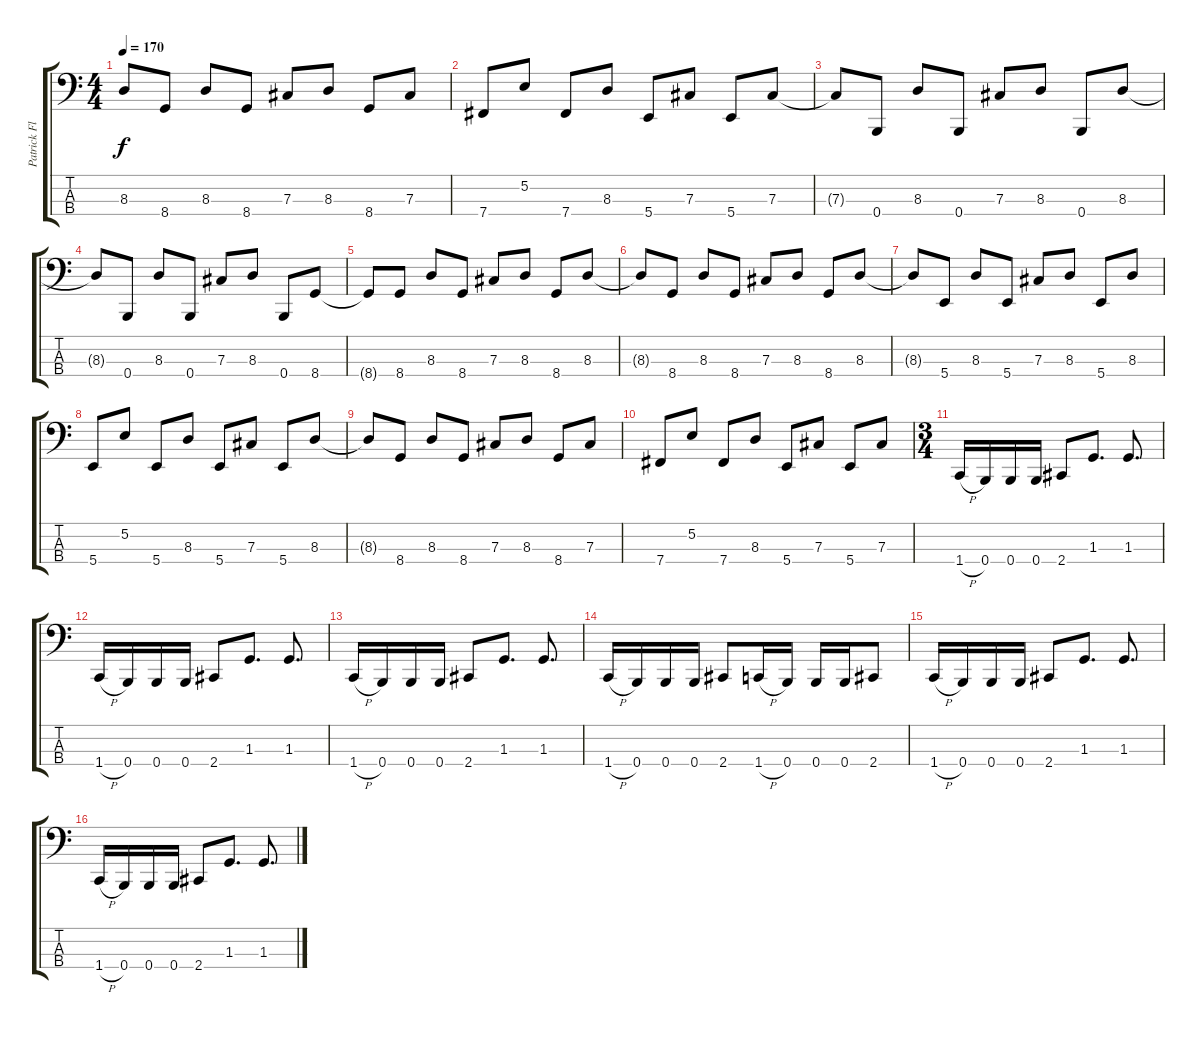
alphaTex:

\track ("Patrick Flaherty" "Patrick Fl") {instrument electricbasspick}
\staff {score tabs}
\tuning (E2 B1 Gb1 B0) {hide}
\ts (4 4)
\tempo 170
\clef f4
\ks c
8.3{t}.8{dy f} 8.4.8 8.3.8 8.4.8 7.3.8 8.3.8 8.4.8 7.3.8 |
7.4.8 5.2.8 7.4.8 8.3.8 5.4.8 7.3.8 5.4.8 7.3.8 |
7.3{t}.8 0.4.8 8.3.8 0.4.8 7.3.8 8.3.8 0.4.8 8.3.8 |
8.3{t}.8 0.4.8 8.3.8 0.4.8 7.3.8 8.3.8 0.4.8 8.4.8 |
8.4{t}.8 8.4.8 8.3.8 8.4.8 7.3.8 8.3.8 8.4.8 8.3.8 |
8.3{t}.8 8.4.8 8.3.8 8.4.8 7.3.8 8.3.8 8.4.8 8.3.8 |
8.3{t}.8 5.4.8 8.3.8 5.4.8 7.3.8 8.3.8 5.4.8 8.3.8 |
5.4.8 5.2.8 5.4.8 8.3.8 5.4.8 7.3.8 5.4.8 8.3.8 |
8.3{t}.8 8.4.8 8.3.8 8.4.8 7.3.8 8.3.8 8.4.8 7.3.8 |
7.4.8 5.2.8 7.4.8 8.3.8 5.4.8 7.3.8 5.4.8 7.3.8 |
\ts (3 4)
1.4{h}.16 0.4.16 0.4.16 0.4.16 2.4.8 1.3.8{d} 1.3.8{d} |
1.4{h}.16 0.4.16 0.4.16 0.4.16 2.4.8 1.3.8{d} 1.3.8{d} |
1.4{h}.16 0.4.16 0.4.16 0.4.16 2.4.8 1.3.8{d} 1.3.8{d} |
1.4{h}.16 0.4.16 0.4.16 0.4.16 2.4.8 1.4{h}.16 0.4.16 0.4.16 0.4.16 2.4.8 |
1.4{h}.16 0.4.16 0.4.16 0.4.16 2.4.8 1.3.8{d} 1.3.8{d} |
1.4{h}.16 0.4.16 0.4.16 0.4.16 2.4.8 1.3.8{d} 1.3.8{d}
